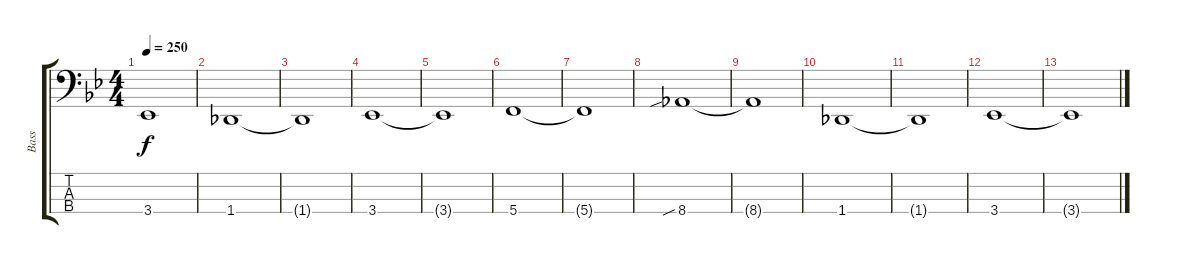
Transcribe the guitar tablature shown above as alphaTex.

\track ("Bass" "Bass") {instrument electricbasspick}
\staff {score tabs}
\tuning (F2 C2 G1 C1) {hide}
\ts (4 4)
\tempo 250
\clef f4
\ks bb
3.4{t}.1{dy f} |
1.4.1 |
1.4{t}.1 |
3.4.1 |
3.4{t}.1 |
5.4.1 |
5.4{t}.1 |
8.4{sib}.1 |
8.4{t}.1 |
1.4.1 |
1.4{t}.1 |
3.4.1 |
3.4{t}.1
